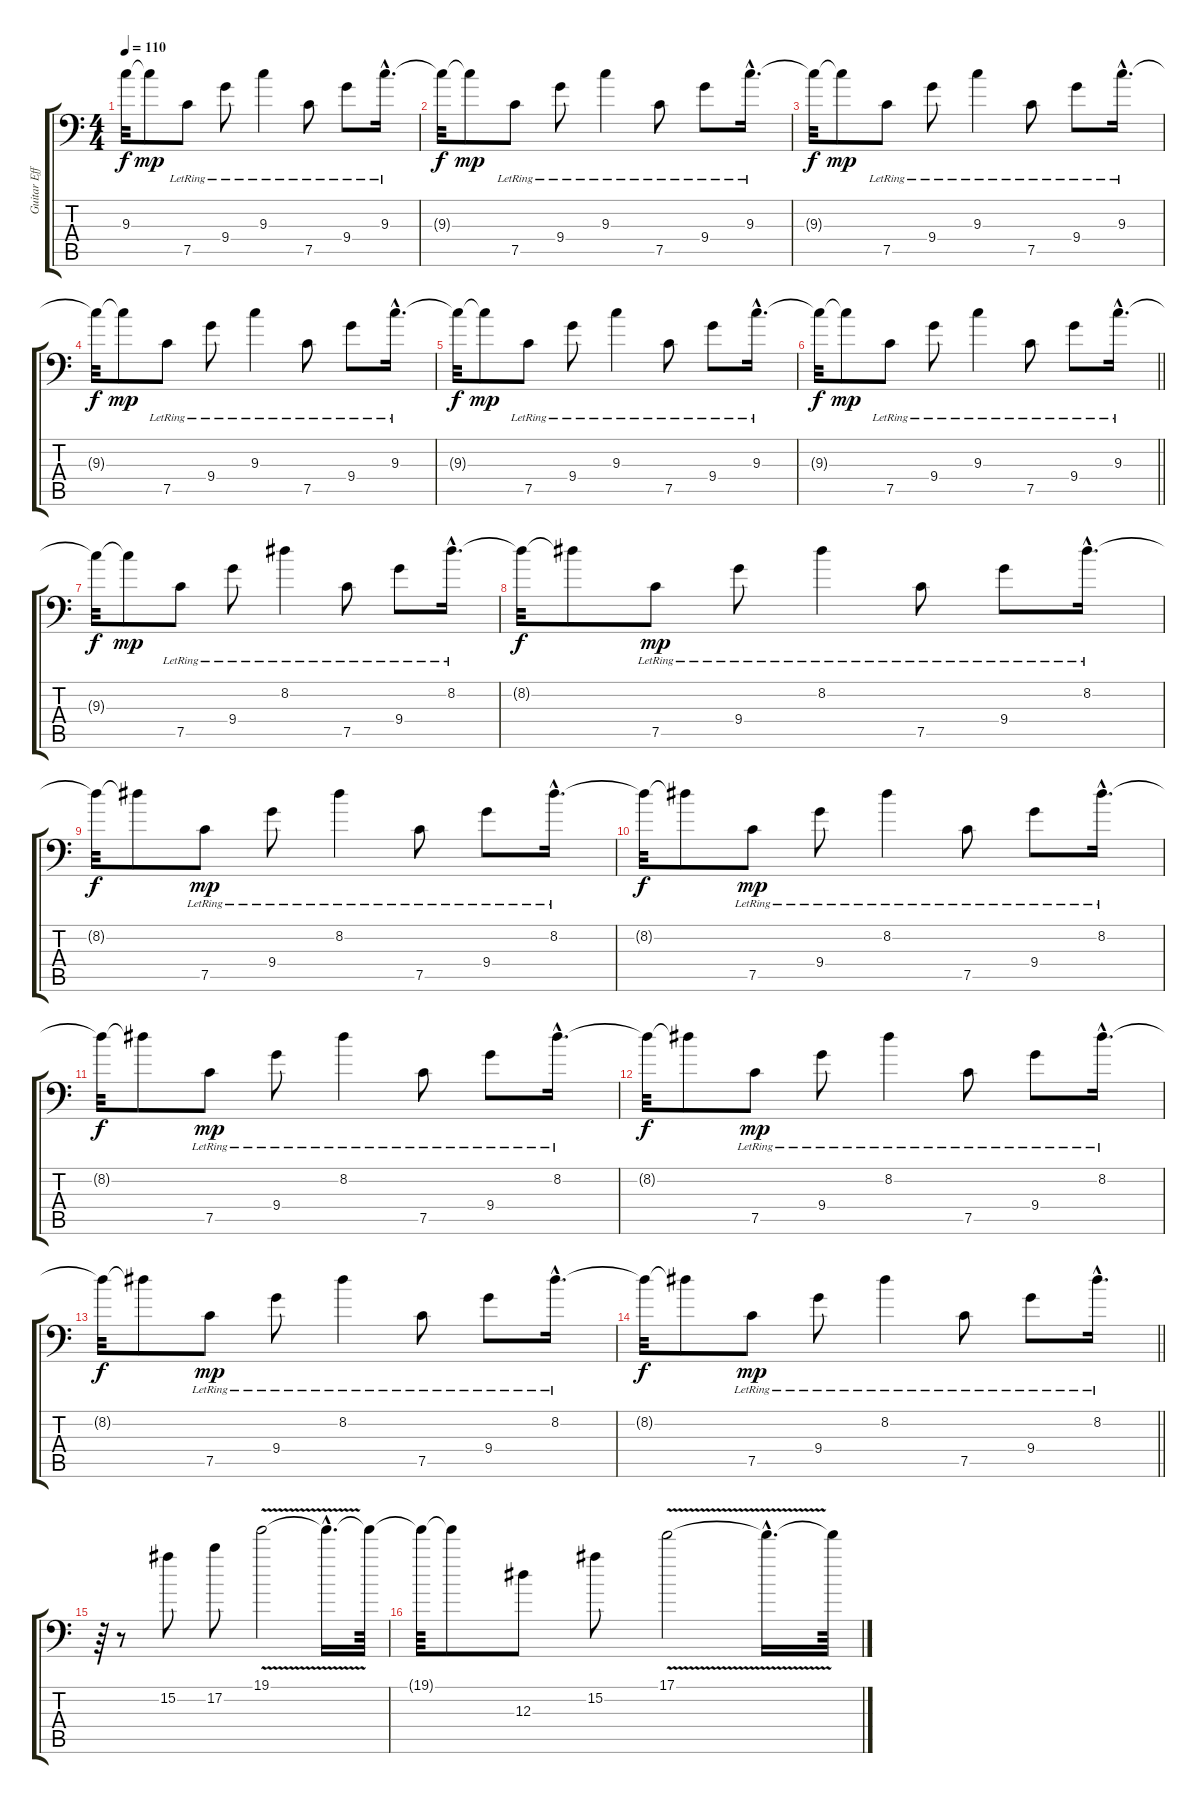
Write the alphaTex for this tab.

\track ("Guitar Effects" "Guitar Eff") {instrument electricguitarclean}
\staff {score tabs}
\tuning (C4 G3 Eb3 Bb2 F2 Bb1) {hide}
\ts (4 4)
\tempo 110
\clef f4
\ks c
9.3{t}.32{dy f} 9.3{t}.8{dy mp} 7.5{lr}.8 9.4{lr}.8 9.3{lr}.4 7.5{lr}.8 9.4{lr}.8 9.3{hac lr}.16{d} |
9.3{t}.32{dy f} 9.3{t}.8{dy mp} 7.5{lr}.8 9.4{lr}.8 9.3{lr}.4 7.5{lr}.8 9.4{lr}.8 9.3{hac lr}.16{d} |
9.3{t}.32{dy f} 9.3{t}.8{dy mp} 7.5{lr}.8 9.4{lr}.8 9.3{lr}.4 7.5{lr}.8 9.4{lr}.8 9.3{hac lr}.16{d} |
9.3{t}.32{dy f} 9.3{t}.8{dy mp} 7.5{lr}.8 9.4{lr}.8 9.3{lr}.4 7.5{lr}.8 9.4{lr}.8 9.3{hac lr}.16{d} |
9.3{t}.32{dy f} 9.3{t}.8{dy mp} 7.5{lr}.8 9.4{lr}.8 9.3{lr}.4 7.5{lr}.8 9.4{lr}.8 9.3{hac lr}.16{d} |
\barLineRight lightlight
9.3{t}.32{dy f} 9.3{t}.8{dy mp} 7.5{lr}.8 9.4{lr}.8 9.3{lr}.4 7.5{lr}.8 9.4{lr}.8 9.3{hac lr}.16{d} |
9.3{t}.32{dy f} 9.3{t}.8{dy mp} 7.5{lr}.8 9.4{lr}.8 8.2{lr}.4 7.5{lr}.8 9.4{lr}.8 8.2{hac lr}.16{d} |
8.2{t}.32{dy f} 8.2{t}.8 7.5{lr}.8{dy mp} 9.4{lr}.8 8.2{lr}.4 7.5{lr}.8 9.4{lr}.8 8.2{hac lr}.16{d} |
8.2{t}.32{dy f} 8.2{t}.8 7.5{lr}.8{dy mp} 9.4{lr}.8 8.2{lr}.4 7.5{lr}.8 9.4{lr}.8 8.2{hac lr}.16{d} |
8.2{t}.32{dy f} 8.2{t}.8 7.5{lr}.8{dy mp} 9.4{lr}.8 8.2{lr}.4 7.5{lr}.8 9.4{lr}.8 8.2{hac lr}.16{d} |
8.2{t}.32{dy f} 8.2{t}.8 7.5{lr}.8{dy mp} 9.4{lr}.8 8.2{lr}.4 7.5{lr}.8 9.4{lr}.8 8.2{hac lr}.16{d} |
8.2{t}.32{dy f} 8.2{t}.8 7.5{lr}.8{dy mp} 9.4{lr}.8 8.2{lr}.4 7.5{lr}.8 9.4{lr}.8 8.2{hac lr}.16{d} |
8.2{t}.32{dy f} 8.2{t}.8 7.5{lr}.8{dy mp} 9.4{lr}.8 8.2{lr}.4 7.5{lr}.8 9.4{lr}.8 8.2{hac lr}.16{d} |
\barLineRight lightlight
8.2{t}.32{dy f} 8.2{t}.8 7.5{lr}.8{dy mp} 9.4{lr}.8 8.2{lr}.4 7.5{lr}.8 9.4{lr}.8 8.2{hac lr}.16{d} |
r.64 r.8 15.2.8 17.2.8 19.1{v}.2 19.1{hac t}.16{d} 19.1{t}.64 |
19.1{t}.64 19.1{t}.8 12.3.8 15.2.8 17.1{v}.2 17.1{hac t}.16{d} 17.1{t}.64
